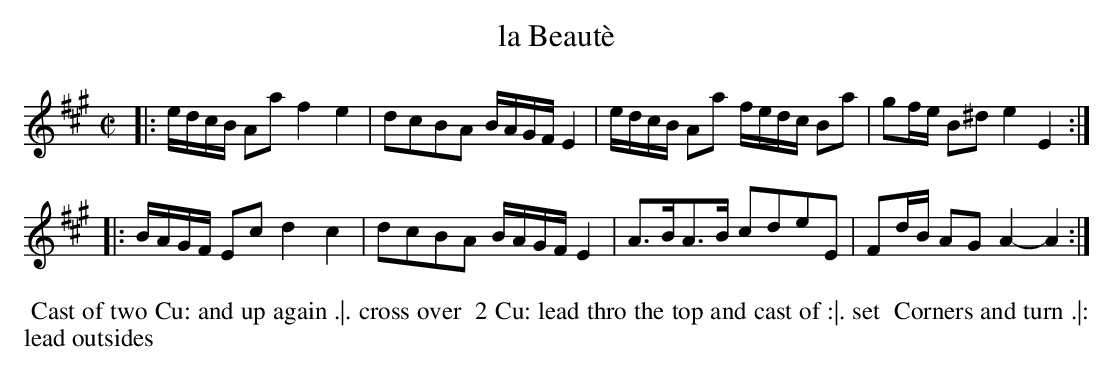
X:1
T: la Beaut\`e
M: C|
L: 1/16
K: A
|:\
edcB A2a2 f4 e4 | d2c2B2A2 BAGF E4 |\
edcB A2a2 fedc B2a2 | g2fe B2^d2 e4 E4 :|
|:\
BAGF E2c2 d4 c4 | d2c2B2A2 BAGF E4 |\
A3BA3B c2d2e2E2 | F2dB A2G2 A4- A4 :|
